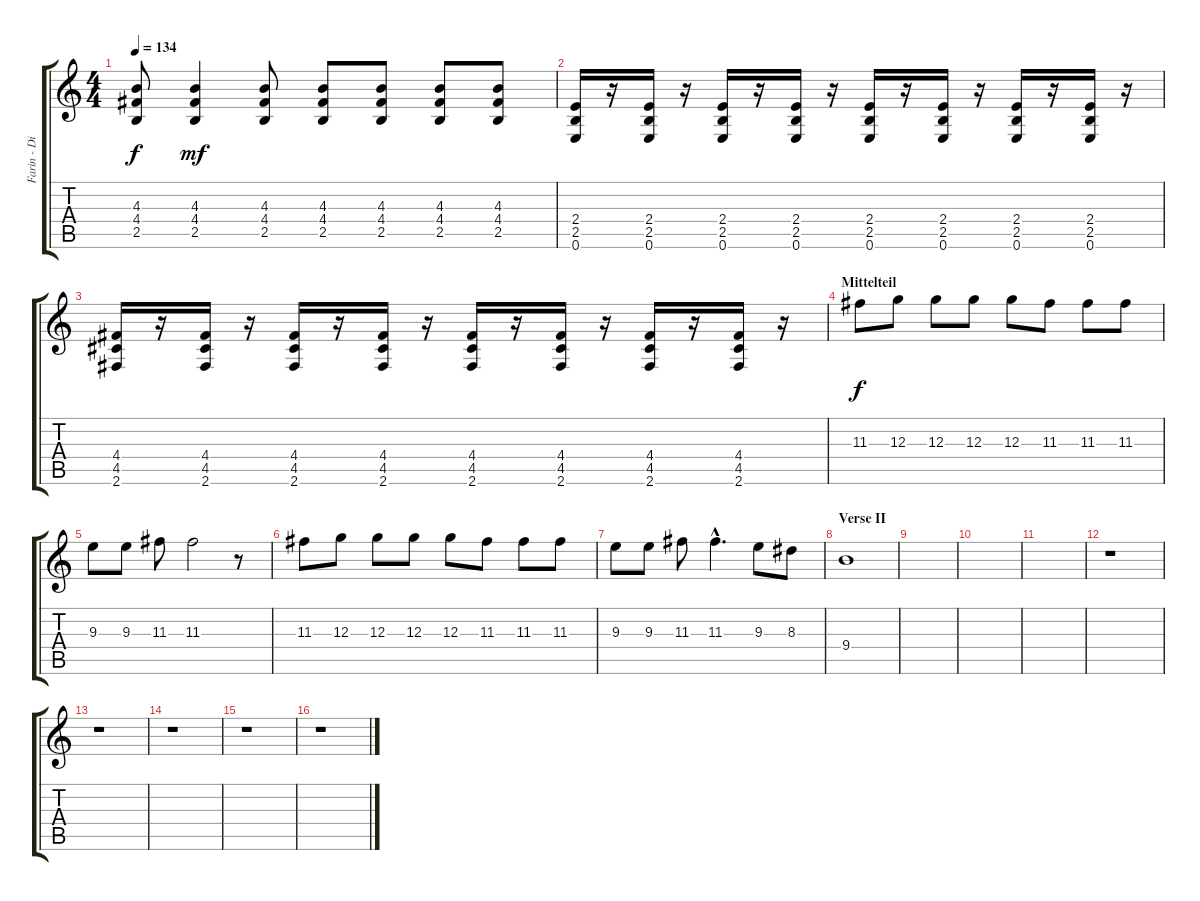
\track ("Farin - Dist. Guitar" "Farin - Di") {instrument distortionguitar}
\staff {score tabs}
\tuning (E4 B3 G3 D3 A2 E2) {hide}
\ts (4 4)
\tempo 134
\clef g2
\ks c
(4.3{t} 4.4{t} 2.5{t}).8{dy f} (4.3 4.4 2.5).4{dy mf} (4.3 4.4 2.5).8 (4.3 4.4 2.5).8 (4.3 4.4 2.5).8 (4.3 4.4 2.5).8 (4.3 4.4 2.5).8 |
(2.4 2.5 0.6).16 r.16 (2.4 2.5 0.6).16 r.16 (2.4 2.5 0.6).16 r.16 (2.4 2.5 0.6).16 r.16 (2.4 2.5 0.6).16 r.16 (2.4 2.5 0.6).16 r.16 (2.4 2.5 0.6).16 r.16 (2.4 2.5 0.6).16 r.16 |
(4.4 4.5 2.6).16 r.16 (4.4 4.5 2.6).16 r.16 (4.4 4.5 2.6).16 r.16 (4.4 4.5 2.6).16 r.16 (4.4 4.5 2.6).16 r.16 (4.4 4.5 2.6).16 r.16 (4.4 4.5 2.6).16 r.16 (4.4 4.5 2.6).16 r.16 |
\section ("" "Mittelteil")
11.3.8{dy f} 12.3.8 12.3.8 12.3.8 12.3.8 11.3.8 11.3.8 11.3.8 |
9.3.8 9.3.8 11.3.8 11.3.2 r.8 |
11.3.8 12.3.8 12.3.8 12.3.8 12.3.8 11.3.8 11.3.8 11.3.8 |
9.3.8 9.3.8 11.3.8 11.3{hac}.4{d} 9.3.8 8.3.8 |
\section ("" "Verse II")
9.4.1 |
|
|
|
r.1 |
r.1 |
r.1 |
r.1 |
r.1
